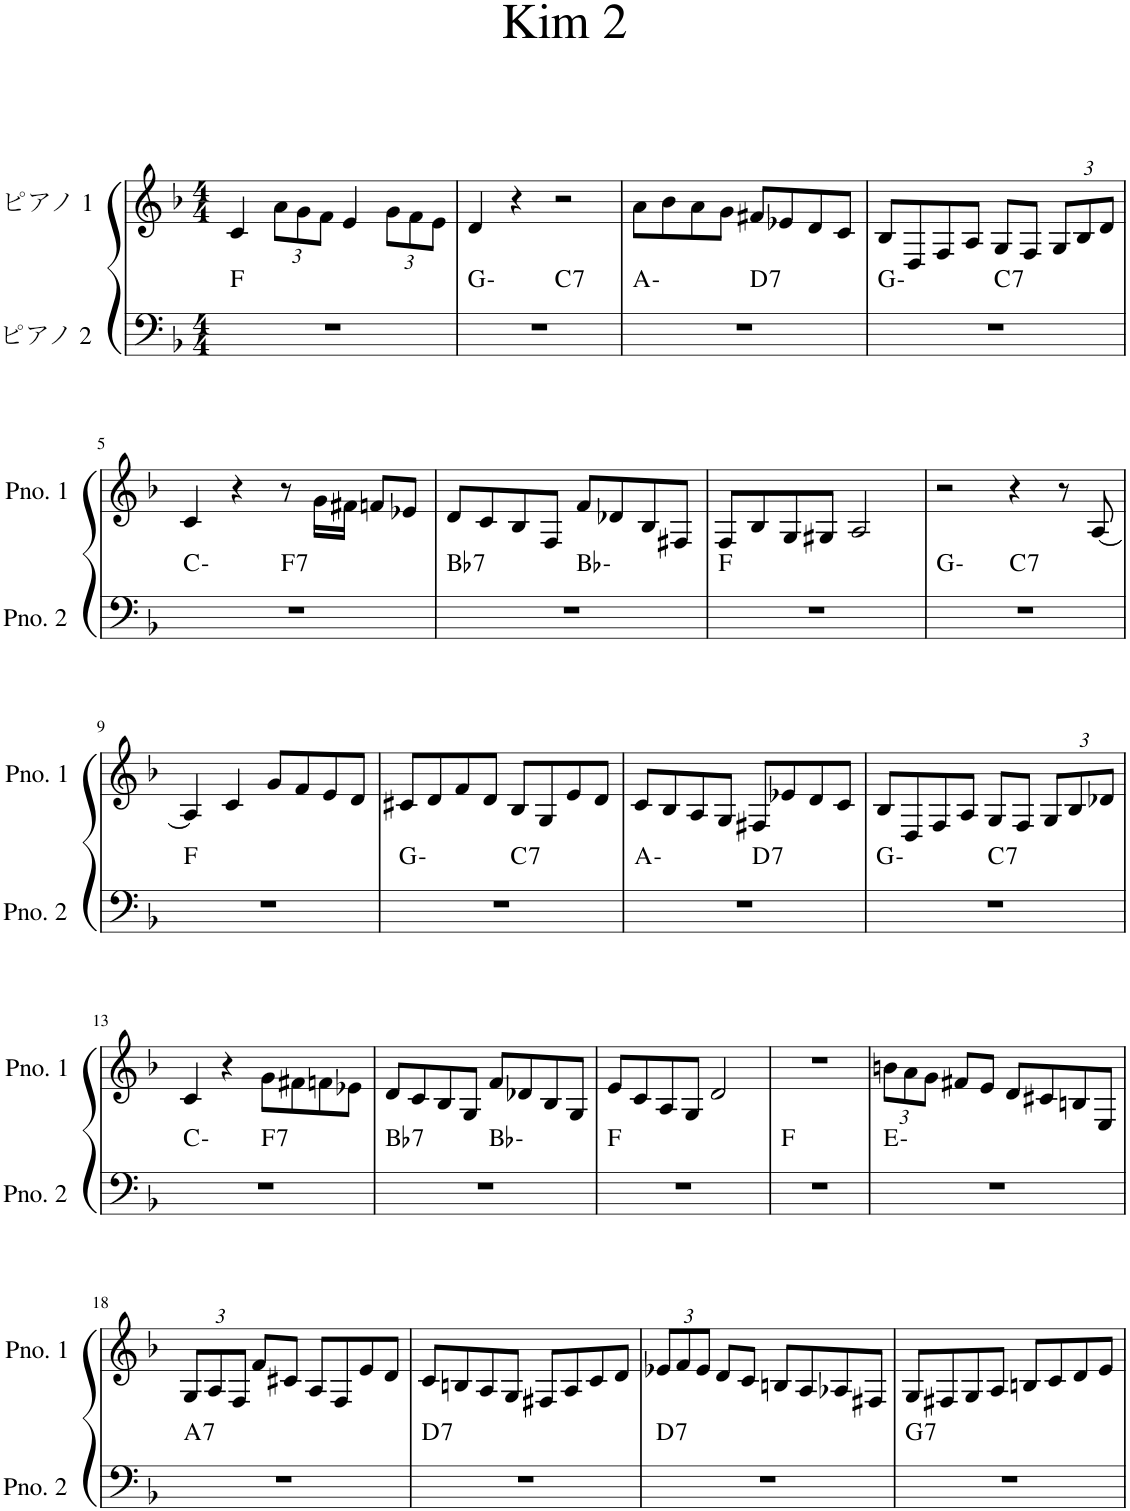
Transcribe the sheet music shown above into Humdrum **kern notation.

**kern	**harte	**kern
*part2	*part2	*part1
*staff2	*	*staff1
*I"ピアノ 2	*	*I"ピアノ 1
*clefF4	*	*clefG2
*k[b-]	*	*k[b-]
*M4/4	*	*M4/4
=1	=1	=1
1r	F:maj	4c/
*	*	*Xbrackettup
.	.	12a\L
.	.	12g\
.	.	12f\J
.	.	4e/
.	.	12g\L
.	.	12f\
.	.	12e\J
=2	=2	=2
*^	*	*
1r	2ryy	G:min	4d/
.	.	.	4r
!	!	!LO:H:kt=7	!
.	2ryy	C:7	2r
=3	=3	=3	=3
1r	2ryy	A:min	8a\L
.	.	.	8b-\
.	.	.	8a\
.	.	.	8g\J
!	!	!LO:H:kt=7	!
.	2ryy	D:7	8f#X/L
.	.	.	8e-X/
.	.	.	8d/
.	.	.	8c/J
=4	=4	=4	=4
1r	2ryy	G:min	8B-/L
.	.	.	8D/
.	.	.	8F/
.	.	.	8A/J
!	!	!LO:H:kt=7	!
.	2ryy	C:7	8G/L
.	.	.	8F/J
.	.	.	12G/L
.	.	.	12B-/
.	.	.	12d/J
!!LO:LB:g=z
=5	=5	=5	=5
1r	2ryy	C:min	4c/
.	.	.	4r
!	!	!LO:H:kt=7	!
.	2ryy	F:7	8r
.	.	.	16g\LL
.	.	.	16f#X\JJ
.	.	.	8fn/L
.	.	.	8e-X/J
=6	=6	=6	=6
!	!	!LO:H:kt=7	!
1r	2ryy	Bb:7	8d/L
.	.	.	8c/
.	.	.	8B-/
.	.	.	8F/J
.	2ryy	Bb:min	8f/L
.	.	.	8d-X/
.	.	.	8B-/
.	.	.	8F#X/J
*v	*v	*	*
=7	=7	=7
1r	F:maj	8F/L
.	.	8B-/
.	.	8G/
.	.	8G#X/J
.	.	2A/
=8	=8	=8
*^	*	*
1r	2ryy	G:min	2r
!	!	!LO:H:kt=7	!
.	2ryy	C:7	4r
.	.	.	8r
.	.	.	[8A/
*v	*v	*	*
!!LO:LB:g=z
=9	=9	=9
1r	F:maj	4A/]
.	.	4c/
.	.	8g/L
.	.	8f/
.	.	8e/
.	.	8d/J
=10	=10	=10
*^	*	*
1r	2ryy	G:min	8c#X/L
.	.	.	8d/
.	.	.	8f/
.	.	.	8d/J
!	!	!LO:H:kt=7	!
.	2ryy	C:7	8B-/L
.	.	.	8G/
.	.	.	8e/
.	.	.	8d/J
=11	=11	=11	=11
1r	2ryy	A:min	8c/L
.	.	.	8B-/
.	.	.	8A/
.	.	.	8G/J
!	!	!LO:H:kt=7	!
.	2ryy	D:7	8F#X/L
.	.	.	8e-X/
.	.	.	8d/
.	.	.	8c/J
=12	=12	=12	=12
1r	2ryy	G:min	8B-/L
.	.	.	8D/
.	.	.	8F/
.	.	.	8A/J
!	!	!LO:H:kt=7	!
.	2ryy	C:7	8G/L
.	.	.	8F/J
.	.	.	12G/L
.	.	.	12B-/
.	.	.	12d-X/J
!!LO:LB:g=z
=13	=13	=13	=13
1r	2ryy	C:min	4c/
.	.	.	4r
!	!	!LO:H:kt=7	!
.	2ryy	F:7	8g\L
.	.	.	8f#X\
.	.	.	8fn\
.	.	.	8e-X\J
=14	=14	=14	=14
!	!	!LO:H:kt=7	!
1r	2ryy	Bb:7	8d/L
.	.	.	8c/
.	.	.	8B-/
.	.	.	8G/J
.	2ryy	Bb:min	8f/L
.	.	.	8d-X/
.	.	.	8B-/
.	.	.	8G/J
*v	*v	*	*
=15	=15	=15
1r	F:maj	8e/L
.	.	8c/
.	.	8A/
.	.	8G/J
.	.	2d/
=16	=16	=16
1r	F:maj	1r
=17	=17	=17
1r	E:min	12bn\L
.	.	12a\
.	.	12g\J
.	.	8f#X/L
.	.	8e/J
.	.	8d/L
.	.	8c#X/
.	.	8Bn/
.	.	8E/J
!!LO:LB:g=z
=18	=18	=18
!	!LO:H:kt=7	!
1r	A:7	12G/L
.	.	12A/
.	.	12F/J
.	.	8f/L
.	.	8c#X/J
.	.	8A/L
.	.	8F/
.	.	8e/
.	.	8d/J
=19	=19	=19
!	!LO:H:kt=7	!
1r	D:7	8c/L
.	.	8Bn/
.	.	8A/
.	.	8G/J
.	.	8F#X/L
.	.	8A/
.	.	8c/
.	.	8d/J
=20	=20	=20
!	!LO:H:kt=7	!
1r	D:7	12e-X/L
.	.	12f/
.	.	12e-/J
.	.	8d/L
.	.	8c/J
.	.	8Bn/L
.	.	8A/
.	.	8A-X/
.	.	8F#X/J
=21	=21	=21
!	!LO:H:kt=7	!
1r	G:7	8G/L
.	.	8F#X/
.	.	8G/
.	.	8A/J
.	.	8Bn/L
.	.	8c/
.	.	8d/
.	.	8e/J
=	=	=
*-	*-	*-
